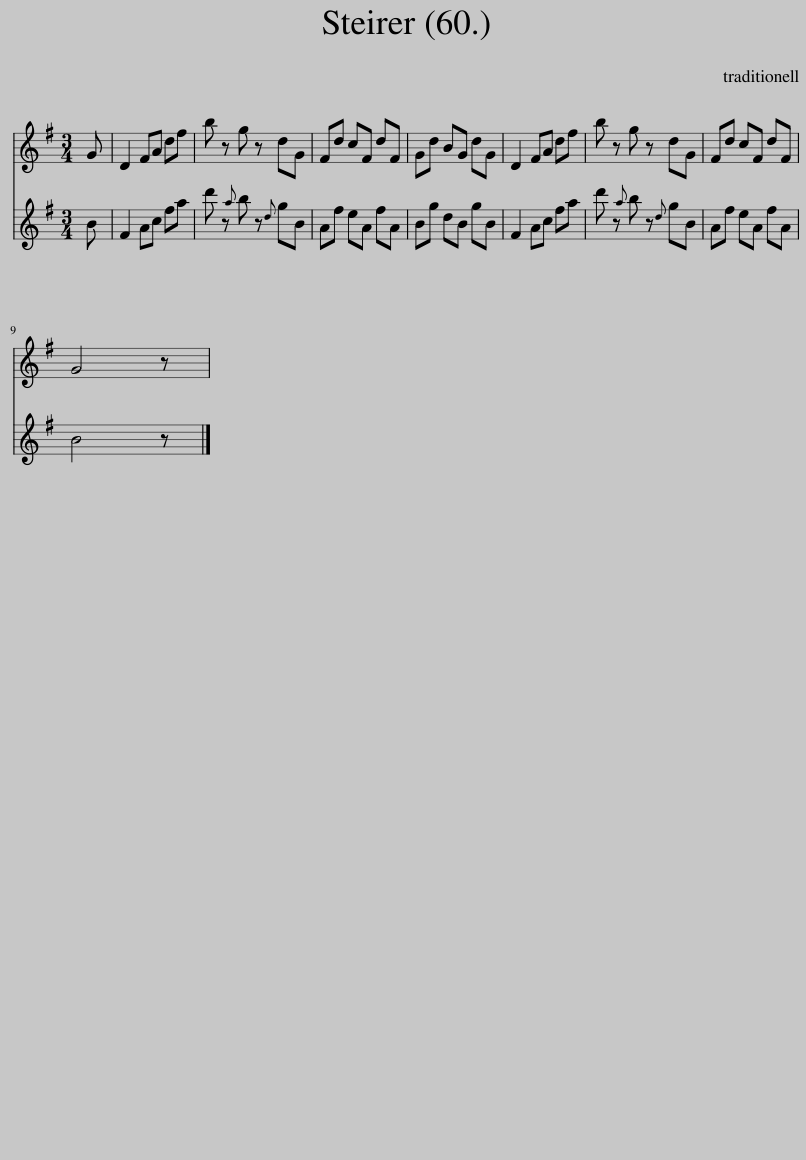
X:1
%%score 1 2
L:1/8
M:3/4
I:linebreak $
K:G
V:1 treble
V:2 treble
V:1
 G | D2 FA df | b z g z dG | Fd cF dF | Gd BG dG | %5
 D2 FA df | b z g z dG | Fd cF dF |$ G4 z | %9
V:2
 B | F2 Ac fa | d' z{a} b z{d} gB | Af eA fA | Bg dB gB | %5
 F2 Ac fa | d' z{a} b z{d} gB | Af eA fA |$ B4 z | %9
